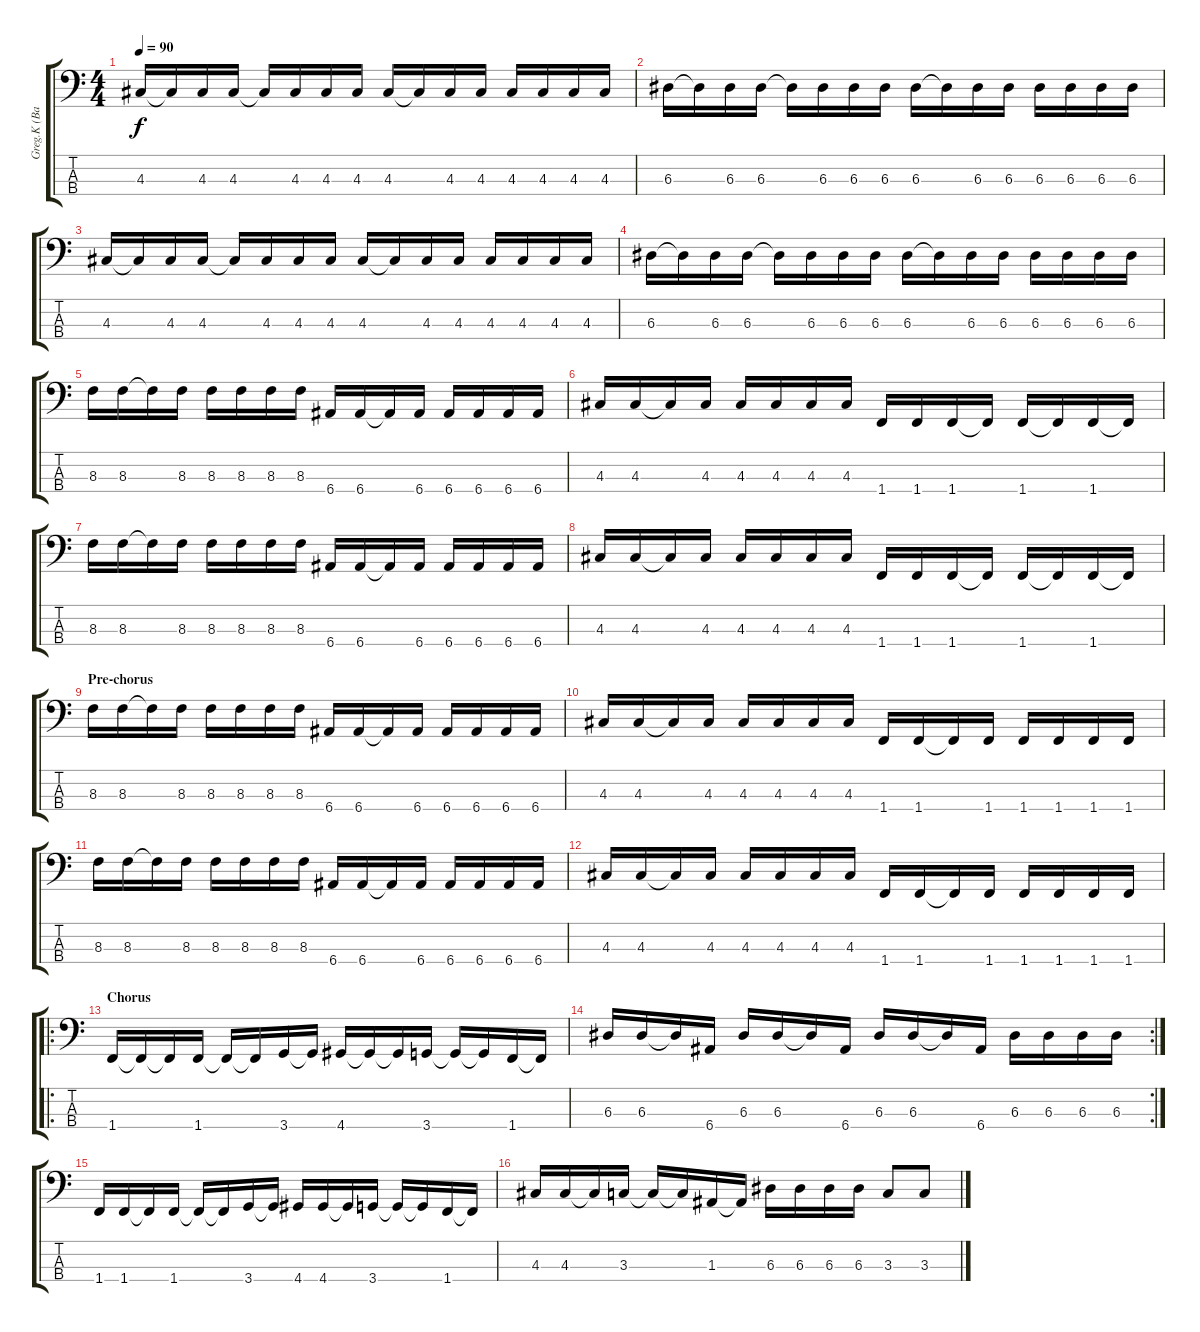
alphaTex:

\track ("Greg.K (Bass)" "Greg.K (Ba") {instrument electricbasspick}
\staff {score tabs}
\tuning (G2 D2 A1 E1) {hide}
\ts (4 4)
\tempo 90
\clef f4
\ks c
4.3.16{dy f} 4.3{t}.16 4.3.16 4.3.16 4.3{t}.16 4.3.16 4.3.16 4.3.16 4.3.16 4.3{t}.16 4.3.16 4.3.16 4.3.16 4.3.16 4.3.16 4.3.16 |
6.3.16 6.3{t}.16 6.3.16 6.3.16 6.3{t}.16 6.3.16 6.3.16 6.3.16 6.3.16 6.3{t}.16 6.3.16 6.3.16 6.3.16 6.3.16 6.3.16 6.3.16 |
4.3.16 4.3{t}.16 4.3.16 4.3.16 4.3{t}.16 4.3.16 4.3.16 4.3.16 4.3.16 4.3{t}.16 4.3.16 4.3.16 4.3.16 4.3.16 4.3.16 4.3.16 |
6.3.16 6.3{t}.16 6.3.16 6.3.16 6.3{t}.16 6.3.16 6.3.16 6.3.16 6.3.16 6.3{t}.16 6.3.16 6.3.16 6.3.16 6.3.16 6.3.16 6.3.16 |
8.3.16 8.3.16 8.3{t}.16 8.3.16 8.3.16 8.3.16 8.3.16 8.3.16 6.4.16 6.4.16 6.4{t}.16 6.4.16 6.4.16 6.4.16 6.4.16 6.4.16 |
4.3.16 4.3.16 4.3{t}.16 4.3.16 4.3.16 4.3.16 4.3.16 4.3.16 1.4.16 1.4.16 1.4.16 1.4{t}.16 1.4.16 1.4{t}.16 1.4.16 1.4{t}.16 |
8.3.16 8.3.16 8.3{t}.16 8.3.16 8.3.16 8.3.16 8.3.16 8.3.16 6.4.16 6.4.16 6.4{t}.16 6.4.16 6.4.16 6.4.16 6.4.16 6.4.16 |
4.3.16 4.3.16 4.3{t}.16 4.3.16 4.3.16 4.3.16 4.3.16 4.3.16 1.4.16 1.4.16 1.4.16 1.4{t}.16 1.4.16 1.4{t}.16 1.4.16 1.4{t}.16 |
\section ("" "Pre-chorus")
8.3.16{volume 16 instrument electricbasspick} 8.3.16 8.3{t}.16 8.3.16 8.3.16 8.3.16 8.3.16 8.3.16 6.4.16 6.4.16 6.4{t}.16 6.4.16 6.4.16 6.4.16 6.4.16 6.4.16 |
4.3.16 4.3.16 4.3{t}.16 4.3.16 4.3.16 4.3.16 4.3.16 4.3.16 1.4.16 1.4.16 1.4{t}.16 1.4.16 1.4.16 1.4.16 1.4.16 1.4.16 |
8.3.16{volume 16 instrument electricbasspick} 8.3.16 8.3{t}.16 8.3.16 8.3.16 8.3.16 8.3.16 8.3.16 6.4.16 6.4.16 6.4{t}.16 6.4.16 6.4.16 6.4.16 6.4.16 6.4.16 |
4.3.16 4.3.16 4.3{t}.16 4.3.16 4.3.16 4.3.16 4.3.16 4.3.16 1.4.16 1.4.16 1.4{t}.16 1.4.16 1.4.16 1.4.16 1.4.16 1.4.16 |
\ro
\section ("" "Chorus")
1.4.16 1.4{t}.16 1.4{t}.16 1.4.16 1.4{t}.16 1.4{t}.16 3.4.16 3.4{t}.16 4.4.16 4.4{t}.16 4.4{t}.16 3.4.16 3.4{t}.16 3.4{t}.16 1.4.16 1.4{t}.16 |
\rc 2
6.3.16 6.3.16 6.3{t}.16 6.4.16 6.3.16 6.3.16 6.3{t}.16 6.4.16 6.3.16 6.3.16 6.3{t}.16 6.4.16 6.3.16 6.3.16 6.3.16 6.3.16 |
1.4.16 1.4.16 1.4{t}.16 1.4.16 1.4{t}.16 1.4{t}.16 3.4.16 3.4{t}.16 4.4.16 4.4.16 4.4{t}.16 3.4.16 3.4{t}.16 3.4{t}.16 1.4.16 1.4{t}.16 |
4.3.16 4.3.16 4.3{t}.16 3.3.16 3.3{t}.16 3.3{t}.16 1.3.16 1.3{t}.16 6.3.16 6.3.16 6.3.16 6.3.16 3.3.8 3.3.8
